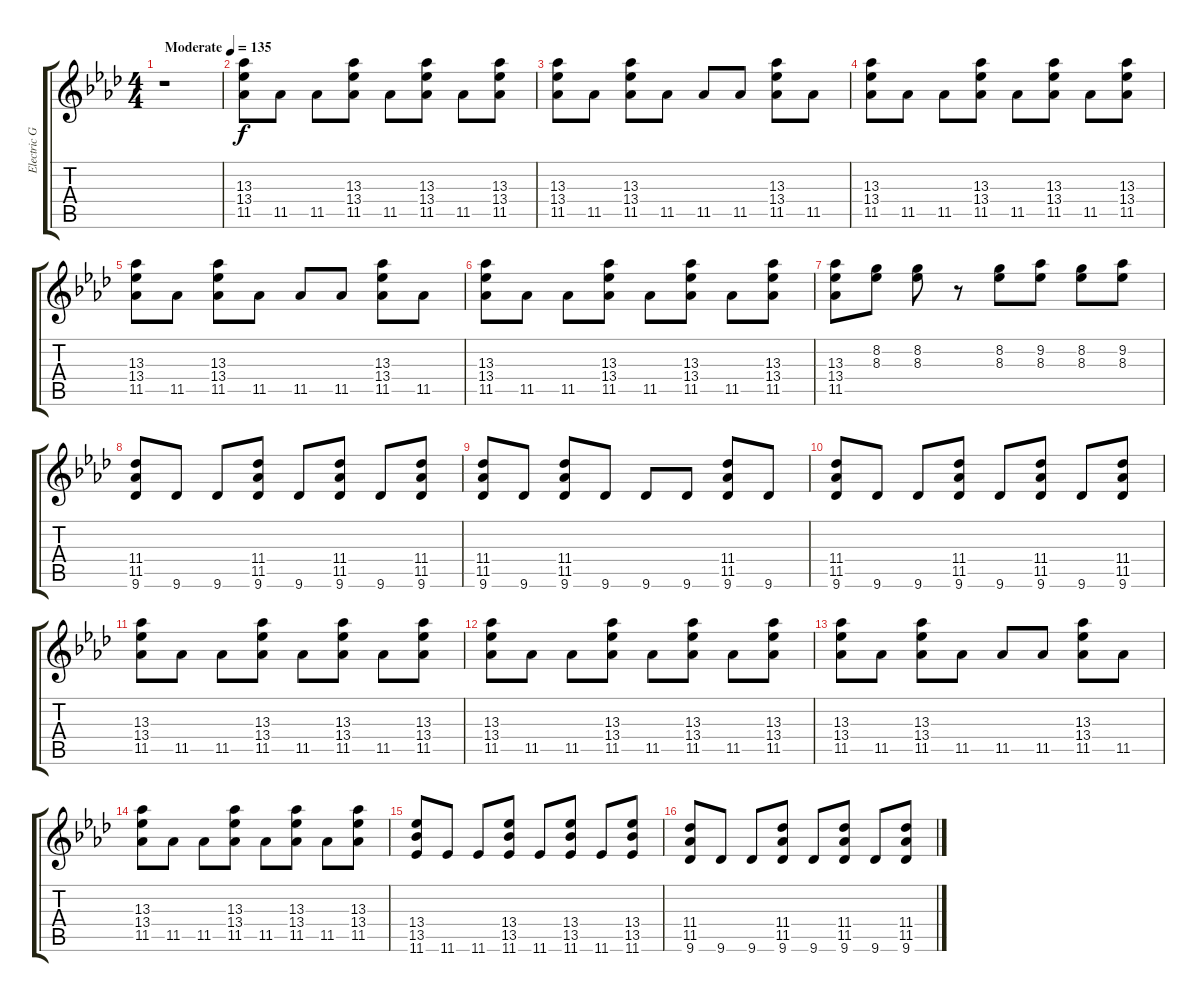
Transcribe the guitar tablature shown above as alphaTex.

\track ("Electric Guitar" "Electric G") {instrument electricguitarclean}
\staff {score tabs}
\tuning (E4 B3 G3 D3 A2 E2) {hide}
\ts (4 4)
\tempo (135 "Moderate")
\clef g2
\ks ab
r.1{dy f instrument electricguitarclean} |
(13.3 13.4 11.5).8 11.5.8 11.5.8 (13.3 13.4 11.5).8 11.5.8 (13.3 13.4 11.5).8 11.5.8 (13.3 13.4 11.5).8 |
(13.3 13.4 11.5).8 11.5.8 (13.3 13.4 11.5).8 11.5.8 11.5.8 11.5.8 (13.3 13.4 11.5).8 11.5.8 |
(13.3 13.4 11.5).8 11.5.8 11.5.8 (13.3 13.4 11.5).8 11.5.8 (13.3 13.4 11.5).8 11.5.8 (13.3 13.4 11.5).8 |
(13.3 13.4 11.5).8 11.5.8 (13.3 13.4 11.5).8 11.5.8 11.5.8 11.5.8 (13.3 13.4 11.5).8 11.5.8 |
(13.3 13.4 11.5).8 11.5.8 11.5.8 (13.3 13.4 11.5).8 11.5.8 (13.3 13.4 11.5).8 11.5.8 (13.3 13.4 11.5).8 |
(13.3 13.4 11.5).8 (8.2 8.3).8 (8.2 8.3).8 r.8 (8.2 8.3).8 (9.2 8.3).8 (8.2 8.3).8 (9.2 8.3).8 |
(11.4 11.5 9.6).8 9.6.8 9.6.8 (11.4 11.5 9.6).8 9.6.8 (11.4 11.5 9.6).8 9.6.8 (11.4 11.5 9.6).8 |
(11.4 11.5 9.6).8 9.6.8 (11.4 11.5 9.6).8 9.6.8 9.6.8 9.6.8 (11.4 11.5 9.6).8 9.6.8 |
(11.4 11.5 9.6).8 9.6.8 9.6.8 (11.4 11.5 9.6).8 9.6.8 (11.4 11.5 9.6).8 9.6.8 (11.4 11.5 9.6).8 |
(13.3 13.4 11.5).8 11.5.8 11.5.8 (13.3 13.4 11.5).8 11.5.8 (13.3 13.4 11.5).8 11.5.8 (13.3 13.4 11.5).8 |
(13.3 13.4 11.5).8 11.5.8 11.5.8 (13.3 13.4 11.5).8 11.5.8 (13.3 13.4 11.5).8 11.5.8 (13.3 13.4 11.5).8 |
(13.3 13.4 11.5).8 11.5.8 (13.3 13.4 11.5).8 11.5.8 11.5.8 11.5.8 (13.3 13.4 11.5).8 11.5.8 |
(13.3 13.4 11.5).8 11.5.8 11.5.8 (13.3 13.4 11.5).8 11.5.8 (13.3 13.4 11.5).8 11.5.8 (13.3 13.4 11.5).8 |
(13.4 13.5 11.6).8 11.6.8 11.6.8 (13.4 13.5 11.6).8 11.6.8 (13.4 13.5 11.6).8 11.6.8 (13.4 13.5 11.6).8 |
(11.4 11.5 9.6).8 9.6.8 9.6.8 (11.4 11.5 9.6).8 9.6.8 (11.4 11.5 9.6).8 9.6.8 (11.4 11.5 9.6).8
